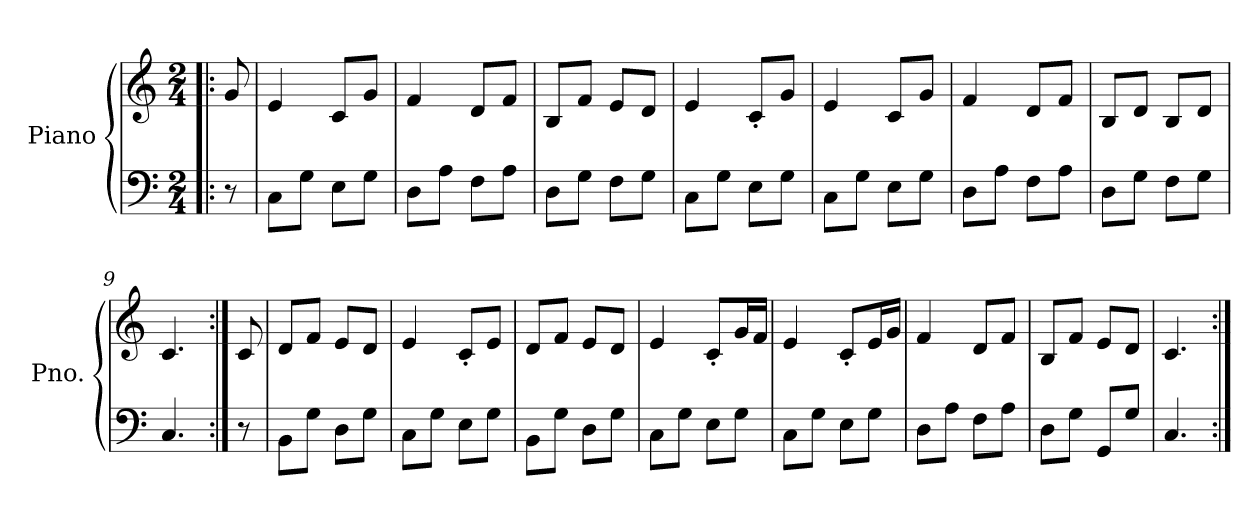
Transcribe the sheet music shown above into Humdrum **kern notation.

**kern	**kern
*part1	*part1
*staff2	*staff1
*I"Piano	*
*I'Pno.	*
*clefF4	*clefG2
*k[]	*k[]
*M2/4	*M2/4
*MM180	*MM180
=1!|:	=1!|:
8r	8g/
=2	=2
8C\L	4e/
8G\J	.
8E\L	8c/L
8G\J	8g/J
=3	=3
8D\L	4f/
8A\J	.
8F\L	8d/L
8A\J	8f/J
=4	=4
8D\L	8B/L
8G\J	8f/J
8F\L	8e/L
8G\J	8d/J
=5	=5
8C\L	4e/
8G\J	.
8E\L	8c'/L
8G\J	8g/J
!!LO:LB:g=z
=6	=6
8C\L	4e/
8G\J	.
8E\L	8c/L
8G\J	8g/J
=7	=7
8D\L	4f/
8A\J	.
8F\L	8d/L
8A\J	8f/J
=8	=8
8D\L	8B/L
8G\J	8d/J
8F\L	8B/L
8G\J	8d/J
=9	=9
4.C/	4.c/
!!LO:LB:g=z
=10:|!	=10:|!
8r	8c/
=11	=11
8BB\L	8d/L
8G\J	8f/J
8D\L	8e/L
8G\J	8d/J
=12	=12
8C\L	4e/
8G\J	.
8E\L	8c'/L
8G\J	8e/J
=13	=13
8BB\L	8d/L
8G\J	8f/J
8D\L	8e/L
8G\J	8d/J
=14	=14
8C\L	4e/
8G\J	.
8E\L	8c'/L
8G\J	16g/L
.	16f/JJ
!!LO:LB:g=z
=15	=15
8C\L	4e/
8G\J	.
8E\L	8c'/L
8G\J	16e/L
.	16g/JJ
=16	=16
8D\L	4f/
8A\J	.
8F\L	8d/L
8A\J	8f/J
=17	=17
8D\L	8B/L
8G\J	8f/J
8GG/L	8e/L
8G/J	8d/J
=18	=18
4.C/	4.c/
=:|!	=:|!
*-	*-
